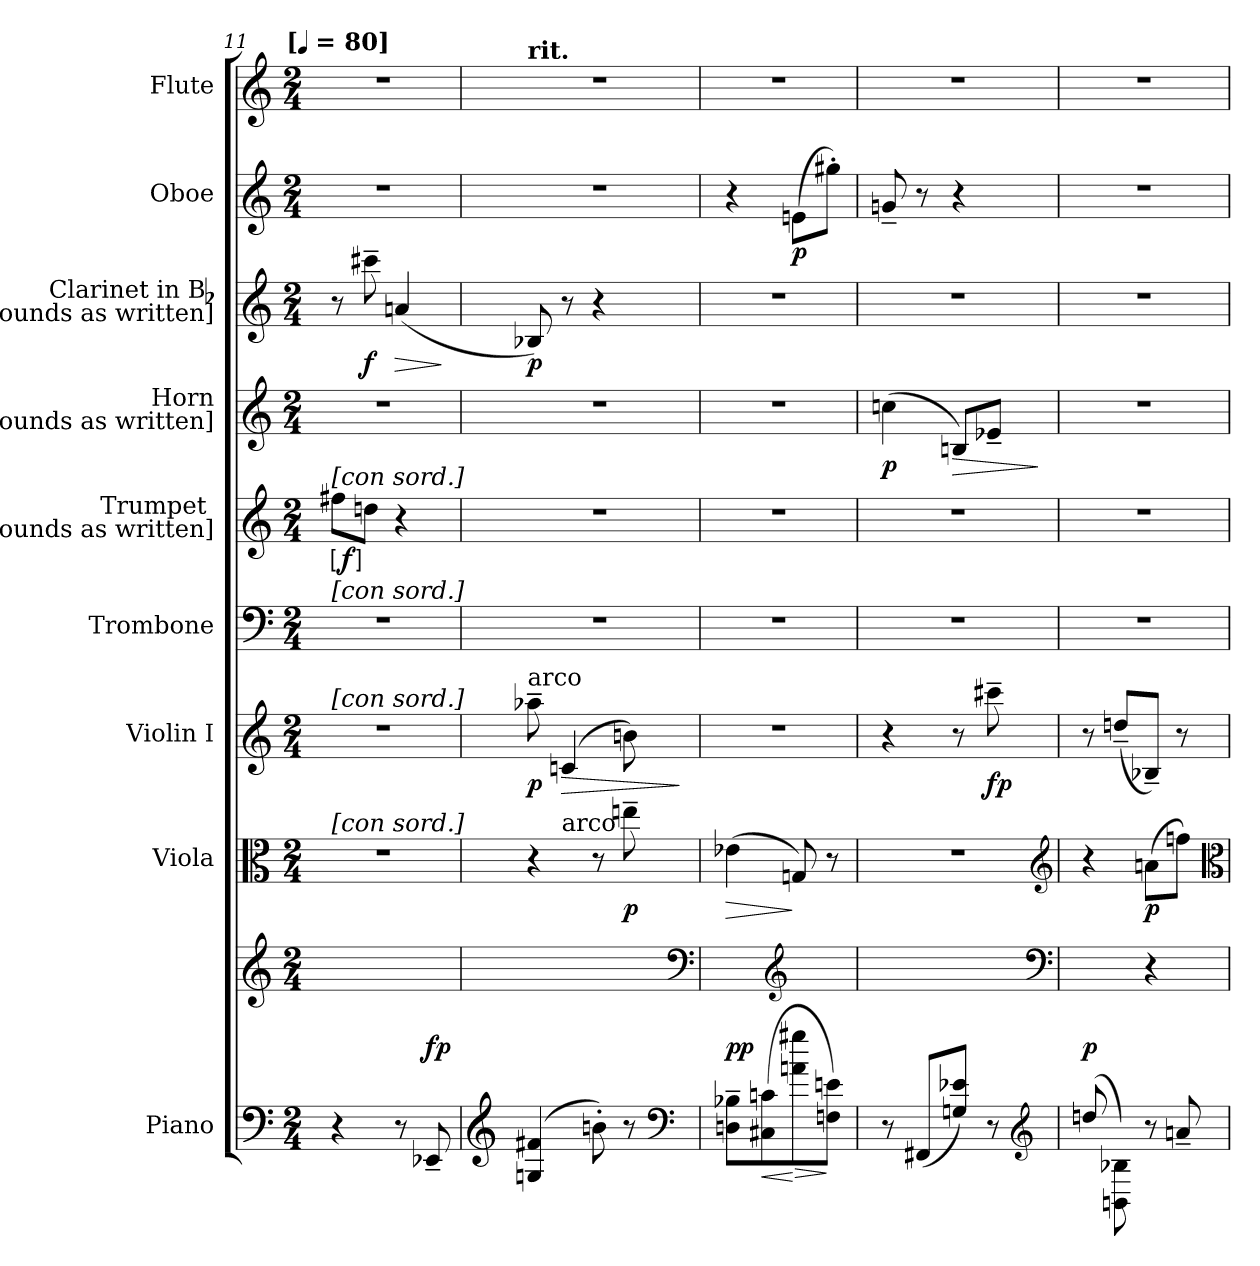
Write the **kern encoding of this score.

**kern	**kern	**dynam	**kern	**dynam	**kern	**dynam	**kern	**kern	**dynam	**kern	**dynam	**kern	**dynam	**kern	**dynam	**kern
*part9	*part9	*part9	*part8	*part8	*part7	*part7	*part6	*part5	*part5	*part4	*part4	*part3	*part3	*part2	*part2	*part1
*staff10	*staff9	*staff9/10	*staff8	*staff8	*staff7	*staff7	*staff6	*staff5	*staff5	*staff4	*staff4	*staff3	*staff3	*staff2	*staff2	*staff1
*I"Piano	*	*	*I"Viola	*	*I"Violin I	*	*I"Trombone	*I"Trumpet \n[sounds as written]	*	*I"Horn\n[sounds as written]	*	*I"Clarinet in Bb\n[sounds as written]	*	*I"Oboe	*	*I"Flute
*	*	*	*I'vla	*	*I'vn	*	*I'tn	*I'tp	*	*	*	*I'cl	*	*I'ob	*	*I'fl
*clefF4	*clefG2	*	*clefC3	*	*clefG2	*	*clefF4	*clefG2	*	*clefG2	*	*clefG2	*	*clefG2	*	*clefG2
*k[]	*k[]	*	*k[]	*	*k[]	*	*k[]	*k[]	*	*	*	*k[]	*	*k[]	*	*k[]
!!LO:TX:omd:t=[[quarter] = 80]
*M2/4	*M2/4	*	*M2/4	*	*M2/4	*	*M2/4	*M2/4	*	*M2/4	*	*M2/4	*	*M2/4	*	*M2/4
*MM80	*MM80	*	*MM80	*	*MM80	*	*MM80	*MM80	*	*MM80	*	*MM80	*	*MM80	*	*MM80
=11	=11	=11	=11	=11	=11	=11	=11	=11	=11	=11	=11	=11	=11	=11	=11	=11
!	!	!	!	!	!	!	!	!LO:TX:a:t=[con sord.]	!	!	!	!	!	!	!	!
!	!	!	!	!	!	!	!LO:TX:a:t=[con sord.]	!	!	!	!	!	!	!	!	!
!	!	!	!	!	!LO:TX:a:t=[con sord.]	!	!	!	!	!	!	!	!	!	!	!
!	!	!	!LO:TX:a:t=[con sord.]	!	!	!	!	!	!	!	!	!	!	!	!	!
!	!	!	!	!	!	!	!	!	!LO:DY:ed=brack	!	!	!	!	!	!	!
4r	2ryy	.	2r	.	2r	.	2r	8ff#XL	f	2r	.	8r	.	2r	.	2r
.	.	.	.	.	.	.	.	8ddnJ	.	.	.	8ccc#X~	f	.	.	.
!	!	!	!	!	!	!	!	!	!	!	!	!	!LO:HP:b	!	!	!
8r	.	.	.	.	.	.	.	4r	.	.	.	(4an	>	.	.	.
8EE-X~	.	fp	.	.	.	.	.	.	.	.	.	.	.	.	.	.
.	.	.	.	.	.	.	.	.	.	.	.	.	]	.	.	.
=12	=12	=12	=12	=12	=12	=12	=12	=12	=12	=12	=12	=12	=12	=12	=12	=12
*clefG2	*	*	*	*	*	*	*	*	*	*	*	*	*	*	*	*
!	!	!	!	!	!	!	!	!	!	!	!	!	!	!	!	!LO:TX:a:B:t=rit.
!	!	!	!	!	!LO:TX:a:t=arco	!	!	!	!	!	!	!	!	!	!	!
*	*	*	*^	*	*	*	*	*	*	*	*	*	*	*	*	*
(<4Gn/ 4f#X/	2ryy	.	4r	8ryy	.	8aa-X~	p	2r	2r	.	2r	.	8B-X)	p	2r	.	2r
!	!	!	!	!LO:TX:a:t=arco	!	!	!	!	!	!	!	!	!	!	!	!	!
!	!	!	!	!	!	!	!LO:HP:b	!	!	!	!	!	!	!	!	!	!
.	.	.	.	4.ryy	.	(4cn	>	.	.	.	.	.	8r	.	.	.	.
8bn'\)	.	.	8r	.	.	.	.	.	.	.	.	.	4r	.	.	.	.
8r	.	.	8een~	.	p	8bn)	.	.	.	.	.	.	.	.	.	.	.
*clefF4	*clefF4	*	*	*	*	*	*	*	*	*	*	*	*	*	*	*	*
.	.	.	.	.	.	.	]	.	.	.	.	.	.	.	.	.	.
*	*	*	*v	*v	*	*	*	*	*	*	*	*	*	*	*	*	*
=13	=13	=13	=13	=13	=13	=13	=13	=13	=13	=13	=13	=13	=13	=13	=13	=13
*	*	*	*	*	*	*	*	*	*	*	*	*	*	*	*	*MM50
*	*	*	*^	*	*	*	*	*	*	*	*	*	*	*	*	*
!	!	!	!	!	!LO:HP:b	!	!	!	!	!	!	!	!	!	!	!	!
*	*	*	*v	*v	*	*	*	*	*	*	*	*	*	*	*	*	*
8Dn~>\ 8B-X~>\L	4ryy	pp	(4e-X	>	2r	.	2r	2r	.	2r	.	2r	.	4r	.	2r
!	!	!LO:HP:b=2	!	!	!	!	!	!	!	!	!	!	!	!	!	!
(<8C#X 8cn	.	<	.	.	.	.	.	.	.	.	.	.	.	.	.	.
*	*clefG2	*	*	*	*	*	*	*	*	*	*	*	*	*	*	*
!	!	!LO:HP:n=1:b=2	!	!	!	!	!	!	!	!	!	!	!	!	!	!
8an\ 8gg#X\	4ryy	[ >	8Gn)	]	.	.	.	.	.	.	.	.	.	(8en\L	p	.
8Fn 8enJ)	.	]	8r	.	.	.	.	.	.	.	.	.	.	8gg#X'\J)	.	.
=14	=14	=14	=14	=14	=14	=14	=14	=14	=14	=14	=14	=14	=14	=14	=14	=14
8r	2ryy	.	2r	.	4r	.	2r	2r	.	(4ccn	p	2r	.	8gn~	.	2r
(8FF#X\L	.	.	.	.	.	.	.	.	.	.	.	.	.	8r	.	.
!	!	!	!	!	!	!	!	!	!	!	!LO:HP:b	!	!	!	!	!
8Gn/ 8e-X/J)	.	.	.	.	8r	.	.	.	.	8BnL)	>	.	.	4r	.	.
8rb	.	.	.	.	8ccc#X~	fp	.	.	.	8e-X~J	.	.	.	.	.	.
*clefG2	*clefF4	*	*clefG2	*	*	*	*	*	*	*	*	*	*	*	*	*
.	.	.	.	.	.	.	.	.	.	.	]	.	.	.	.	.
=15	=15	=15	=15	=15	=15	=15	=15	=15	=15	=15	=15	=15	=15	=15	=15	=15
(8ddn/	4ryy	p	4r	.	8r	.	2r	2r	.	2r	.	2r	.	2r	.	2r
8BBn\ 8B-X\)	.	.	.	.	(8ddn~L	.	.	.	.	.	.	.	.	.	.	.
8r	4r	.	(8anL	p	8B-X~J)	.	.	.	.	.	.	.	.	.	.	.
8an~/	.	.	8ffnJ)	.	8r	.	.	.	.	.	.	.	.	.	.	.
*	*	*	*clefC3	*	*	*	*	*	*	*	*	*	*	*	*	*
=	=	=	=	=	=	=	=	=	=	=	=	=	=	=	=	=
*-	*-	*-	*-	*-	*-	*-	*-	*-	*-	*-	*-	*-	*-	*-	*-	*-
